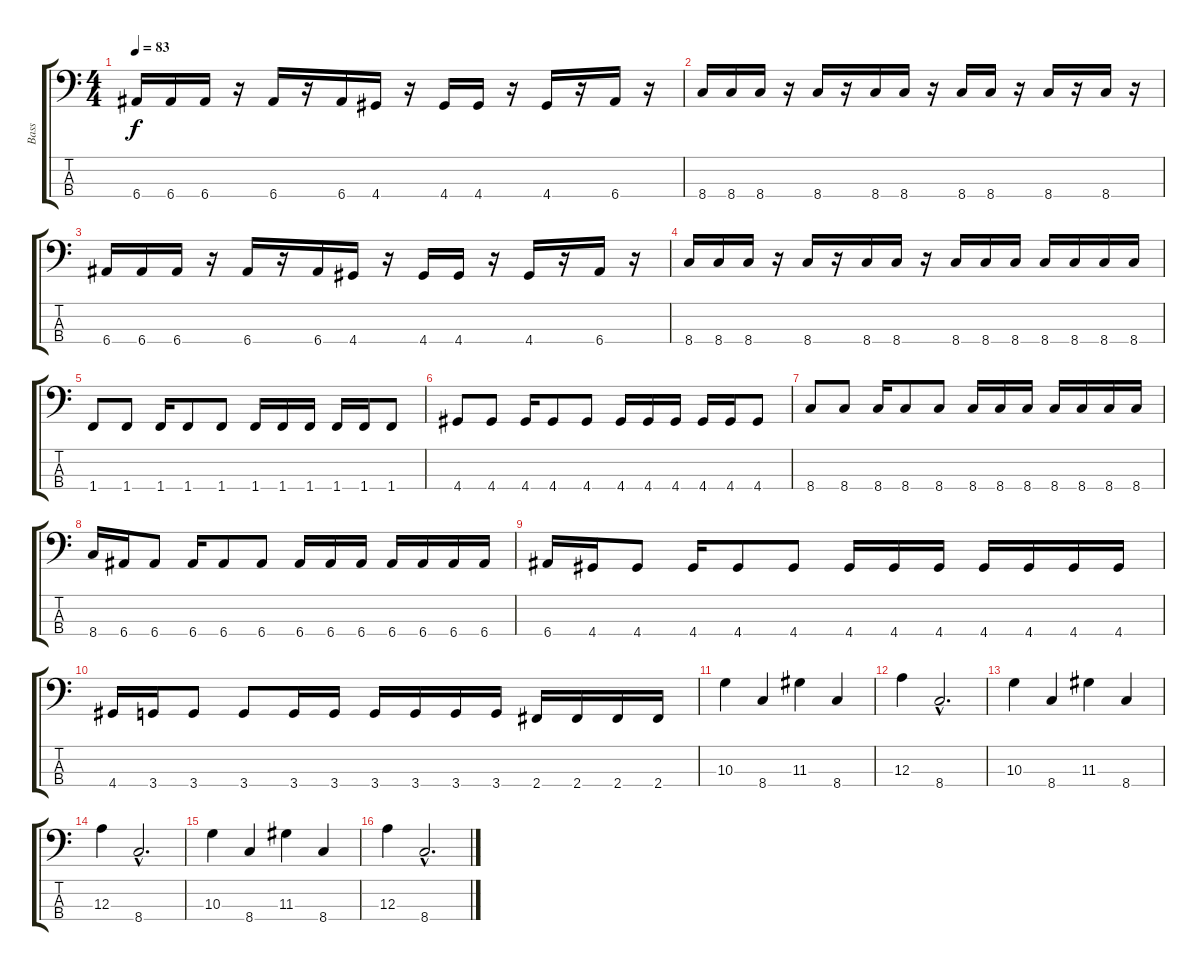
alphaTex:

\track ("Bass" "Bass") {instrument electricbassfinger}
\staff {score tabs}
\tuning (G2 D2 A1 E1) {hide}
\ts (4 4)
\tempo 83
\clef f4
\ks c
6.4.16{dy f} 6.4.16 6.4.16 r.16 6.4.16 r.16 6.4.16 4.4.16 r.16 4.4.16 4.4.16 r.16 4.4.16 r.16 6.4.16 r.16 |
8.4.16 8.4.16 8.4.16 r.16 8.4.16 r.16 8.4.16 8.4.16 r.16 8.4.16 8.4.16 r.16 8.4.16 r.16 8.4.16 r.16 |
6.4.16 6.4.16 6.4.16 r.16 6.4.16 r.16 6.4.16 4.4.16 r.16 4.4.16 4.4.16 r.16 4.4.16 r.16 6.4.16 r.16 |
8.4.16 8.4.16 8.4.16 r.16 8.4.16 r.16 8.4.16 8.4.16 r.16 8.4.16 8.4.16 8.4.16 8.4.16 8.4.16 8.4.16 8.4.16 |
1.4.8 1.4.8 1.4.16 1.4.8 1.4.8 1.4.16 1.4.16 1.4.16 1.4.16 1.4.16 1.4.8 |
4.4.8 4.4.8 4.4.16 4.4.8 4.4.8 4.4.16 4.4.16 4.4.16 4.4.16 4.4.16 4.4.8 |
8.4.8 8.4.8 8.4.16 8.4.8 8.4.8 8.4.16 8.4.16 8.4.16 8.4.16 8.4.16 8.4.16 8.4.16 |
8.4.16 6.4.16 6.4.8 6.4.16 6.4.8 6.4.8 6.4.16 6.4.16 6.4.16 6.4.16 6.4.16 6.4.16 6.4.16 |
6.4.16 4.4.16 4.4.8 4.4.16 4.4.8 4.4.8 4.4.16 4.4.16 4.4.16 4.4.16 4.4.16 4.4.16 4.4.16 |
4.4.16 3.4.16 3.4.8 3.4.8 3.4.16 3.4.16 3.4.16 3.4.16 3.4.16 3.4.16 2.4.16 2.4.16 2.4.16 2.4.16 |
10.3.4 8.4.4 11.3.4 8.4.4 |
12.3.4 8.4{hac}.2{d} |
10.3.4 8.4.4 11.3.4 8.4.4 |
12.3.4 8.4{hac}.2{d} |
10.3.4 8.4.4 11.3.4 8.4.4 |
12.3.4 8.4{hac}.2{d}
